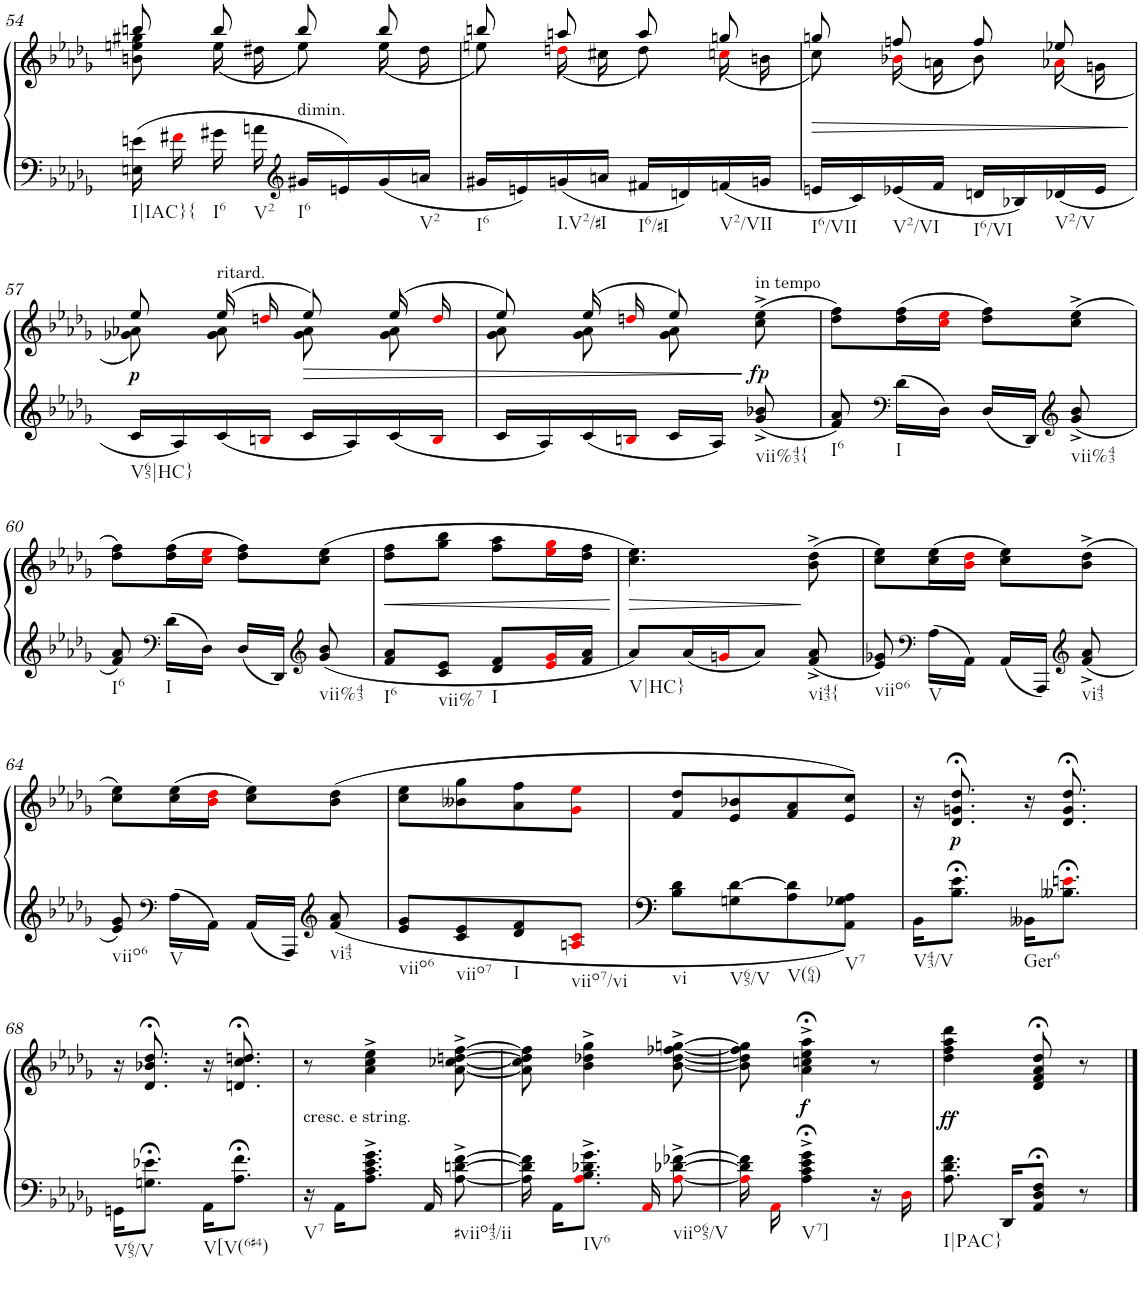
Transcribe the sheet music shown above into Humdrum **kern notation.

**kern	**kern	**dynam
*part1	*part1	*part1
*staff2	*staff1	*staff1/2
*I"Piano	*	*
*I'Pno.	*	*
!!LO:PB:g=z
*clefF4	*clefG2	*
*k[b-e-a-d-g-]	*k[b-e-a-d-g-]	*
*M2/4	*M2/4	*
=54	=54	=54
*	*^	*
!LO:TX:b:t=I|IAC}{	!	!	!
16En\ 16en\	8bbn/	8bn\ 8een\ 8gg#X\	.
16f#Xi\	.	.	.
!LO:TX:b:t=I6	!	!	!
16g#X\	8bb/	(16ee\	.
!LO:TX:b:t=V2	!	!	!
16an\	.	16dd#X\	.
*clefG2	*	*	*
!	!LO:TX:b:t=dimin.	!	!
!LO:TX:b:t=I6	!	!	!
16g#X/LL	8bb/	8ee\)	.
16en/	.	.	.
16g#/	8bb/	(16ee\	.
!LO:TX:b:t=V2	!	!	!
16an/JJ	.	16dd#\	.
=55	=55	=55	=55
!LO:TX:b:t=I6	!	!	!
16g#X/LL	8bbn/	8een\)	.
16en/	.	.	.
!LO:TX:b:t=I.V2/#I	!	!	!
16gn/	8aan/	(16ddni\	.
16an/JJ	.	16cc#X\	.
!LO:TX:b:t=I6/#I	!	!	!
16f#X/LL	8aa/	8dd\)	.
16dn/	.	.	.
!LO:TX:b:t=V2/VII	!	!	!
16fn/	8ggn/	(16ccni\	.
16gn/JJ	.	16bn\	.
=56	=56	=56	=56
!LO:TX:b:t=I6/VII	!	!	!
!	!	!	!LO:HP:b
16en/LL	8ggn/	8cc\)	>
16c/	.	.	.
!LO:TX:b:t=V2/VI	!	!	!
16e-X/	8ffn/	(16b-Xi\	.
16f/JJ	.	16an\	.
!LO:TX:b:t=I6/VI	!	!	!
16dn/LL	8ff/	8b-\)	.
16B-X/	.	.	.
!LO:TX:b:t=V2/V	!	!	!
16d-X/	8ee-X/	(16a-Xi\	.
16e-/JJ	.	16gn\	.
*	*v	*v	*
.	.	]
!!LO:LB:g=z
=57	=57	=57
*	*^	*
!LO:TX:b:t=V65|HC}	!	!	!
!	!	!	!LO:DY:b
16c/LL	8ee-/	8g-X\ 8a-X\)	p
16A-/	.	.	.
!	!LO:TX:a:t=ritard.	!	!
16c/	(16ee-/	8g-\ 8a-\	.
16Bni/JJ	16ddni/	.	.
!	!	!	!LO:HP:b
16c/LL	8ee-/)	8g-\ 8a-\	>
16A-/	.	.	.
16c/	(16ee-/	8g-\ 8a-\	.
16Bi/JJ	16ddi/	.	.
=58	=58	=58	=58
16c/LL	8ee-/)	8g-\ 8a-\	.
16A-/	.	.	.
16c/	(16ee-/	8g-\ 8a-\	.
16Bni/JJ	16ddni/	.	.
16c/LL	8ee-/)	8g-\ 8a-\	.
16A-/JJ	.	.	.
!	!LO:TX:a:t=in tempo	!	!
!LO:TX:b:t=vii%43{	!	!	!
!	!	!	!LO:DY:n=1:b
8g-/^ 8b-X/^	(>8cc\^> 8ee-\^>	8ryy	] fp
=59	=59	=59	=59
!LO:TX:b:t=I6	!	!	!
*	*v	*v	*
8f/ 8a-/	8dd-\ 8ff\L)	.
*clefF4	*	*
!LO:TX:b:t=I	!	!
16d-\LL	(16dd-\ 16ff\L	.
16D-\JJ	16cci\ 16ee-i\JJ	.
16D-/LL	8dd-\ 8ff\L)	.
16DD-/JJ	.	.
*clefG2	*	*
!LO:TX:b:t=vii%43	!	!
8g-/^ 8b-/^	(8cc\^ 8ee-\^J	.
!!LO:LB:g=z
=60	=60	=60
!LO:TX:b:t=I6	!	!
8f/ 8a-/	8dd-\ 8ff\L)	.
*clefF4	*	*
!LO:TX:b:t=I	!	!
16d-\LL	(16dd-\ 16ff\L	.
16D-\JJ	16cci\ 16ee-i\JJ	.
16D-/LL	8dd-\ 8ff\L)	.
16DD-/JJ	.	.
*clefG2	*	*
!LO:TX:b:t=vii%43	!	!
8g-/ 8b-/	(8cc\ 8ee-\J	.
=61	=61	=61
!LO:TX:b:t=I6	!	!
!	!	!LO:HP:b
8f/ 8a-/L	8dd-\ 8ff\L	<
!LO:TX:b:t=vii%7	!	!
8c/ 8e-/J	8gg-\ 8bb-\J	.
!LO:TX:b:t=I	!	!
8d-/ 8f/L	8ff\ 8aa-\L	.
16e-i/ 16g-i/L	16ee-i\ 16gg-i\L	.
16f/ 16a-/JJ	16dd-\ 16ff\JJ	.
.	.	[
=62	=62	=62
!LO:TX:b:t=V|HC}	!	!
!	!	!LO:HP:b
8a-/L	4.cc\ 4.ee-\)	>
16a-/L	.	.
16gni/J	.	.
8a-/J	.	.
!LO:TX:b:t=vi43{	!	!
8f/^ 8a-/^	(8b-\^ 8dd-\^	]
=63	=63	=63
!LO:TX:b:t=viio6	!	!
8e-/ 8g-X/	8cc\ 8ee-\L)	.
*clefF4	*	*
!LO:TX:b:t=V	!	!
16A-\LL	(16cc\ 16ee-\L	.
16AA-\JJ	16b-i\ 16dd-i\JJ	.
16AA-/LL	8cc\ 8ee-\L)	.
16AAA-/JJ	.	.
*clefG2	*	*
!LO:TX:b:t=vi43	!	!
8f/^ 8a-/^	(8b-\^ 8dd-\^J	.
!!LO:LB:g=z
=64	=64	=64
!LO:TX:b:t=viio6	!	!
8e-/ 8g-/	8cc\ 8ee-\L)	.
*clefF4	*	*
!LO:TX:b:t=V	!	!
16A-\LL	(16cc\ 16ee-\L	.
16AA-\JJ	16b-i\ 16dd-i\JJ	.
16AA-/LL	8cc\ 8ee-\L)	.
16AAA-/JJ	.	.
*clefG2	*	*
!LO:TX:b:t=vi43	!	!
8f/ 8a-/	(8b-\ 8dd-\J	.
=65	=65	=65
!LO:TX:b:t=viio6	!	!
8e-/ 8g-/L	8cc\ 8ee-\L	.
!LO:TX:b:t=viio7	!	!
8c/ 8e-/	8b--X\ 8gg-\	.
!LO:TX:b:t=I	!	!
8d-/ 8f/	8a-\ 8ff\	.
!LO:TX:b:t=viio7/vi	!	!
8Ani/ 8ci/J	8g-i\ 8ee-i\J	.
=66	=66	=66
!LO:TX:b:t=vi	!	!
8B-\ 8d-\L	8f/ 8dd-/L	.
!LO:TX:b:t=V65/V	!	!
8Gn\ [8d-\	8e-/ 8b-X/	.
!LO:TX:b:t=V(64)	!	!
8A-\ 8d-\]	8f/ 8a-/	.
!LO:TX:b:t=V7	!	!
8AA-\ 8G-X\ 8A-\J	8e-/ 8cc/J)	.
=67	=67	=67
!LO:TX:b:t=V43/V	!	!
16BB-\KL	16r	.
!	!	!LO:DY:b
8.B-\;< 8.e-\;<J	8.d-/;< 8.gn/;< 8.dd-/;<	p
!LO:TX:b:t=Ger6	!	!
16BB--X\KL	16r	.
8.B--X\;< 8.eni\;<J	8.d-/;< 8.g/;< 8.dd-/;<	.
!!LO:LB:g=z
=68	=68	=68
!LO:TX:b:t=V65/V	!	!
16GGn\KL	16r	.
8.Gn\;< 8.e-X\;<J	8.d-/;< 8.b-X/;< 8.dd-/;<	.
!LO:TX:b:t=V[V(6#4)	!	!
16AA-\KL	16r	.
8.A-\;< 8.f\;<J	8.dn/;< 8.cc/;< 8.ddn/;<	.
=69	=69	=69
!	!LO:TX:b:t=cresc. e string.	!
!LO:TX:b:t=V7	!	!
16r	8r	.
16AA-\KL	.	.
8.A-\^ 8.c\^ 8.e-\^ 8.g-\^J	4a-\^ 4cc\^ 4ee-\^	.
16AA-/	.	.
!LO:TX:b:t=#viio43/ii	!	!
[8A-\^ [8dn\^ [8f\^	[8a-\^ [8cc-X\^ [8ddn\^ [8ff\^	.
=70	=70	=70
16A-\] 16d\] 16f\]	8a-\] 8cc-\] 8dd\] 8ff\]	.
16AA-\KL	.	.
!LO:TX:b:t=IV6	!	!
8.A-i\^ 8.B-\^ 8.d-X\^ 8.g-\^J	4b-\^ 4dd-X\^ 4gg-\^	.
16AA-i/	.	.
!LO:TX:b:t=viio65/V	!	!
[8A-i\^ [8d-X\^ [8f-X\^	[8b-\^ [8dd-\^ [8ff-X\^ [8ggn\^	.
=71	=71	=71
16A-i\] 16d-\] 16f-\]	8b-\] 8dd-\] 8ff-\] 8gg\]	.
16AA-i\	.	.
!LO:TX:b:t=V7]	!	!
!	!	!LO:DY:b
4A-\;<^ 4c\;<^ 4e-\;<^ 4g-\;<^	4a-\;<^ 4ccn\;<^ 4ee-\;<^ 4aa-\;<^	f
16r	8r	.
16D-i\	.	.
=72	=72	=72
!LO:TX:b:t=I|PAC}	!	!
!	!	!LO:DY:b
8.A-\ 8.d-\ 8.f\	4dd-\ 4ff\ 4aa-\ 4ddd-\	ff
16DD-/KL	.	.
8AA-/;< 8D-/;< 8F/;<J	8d-/;< 8f/;< 8a-/;< 8dd-/;<	.
8r	8r	.
==	==	==
*-	*-	*-
